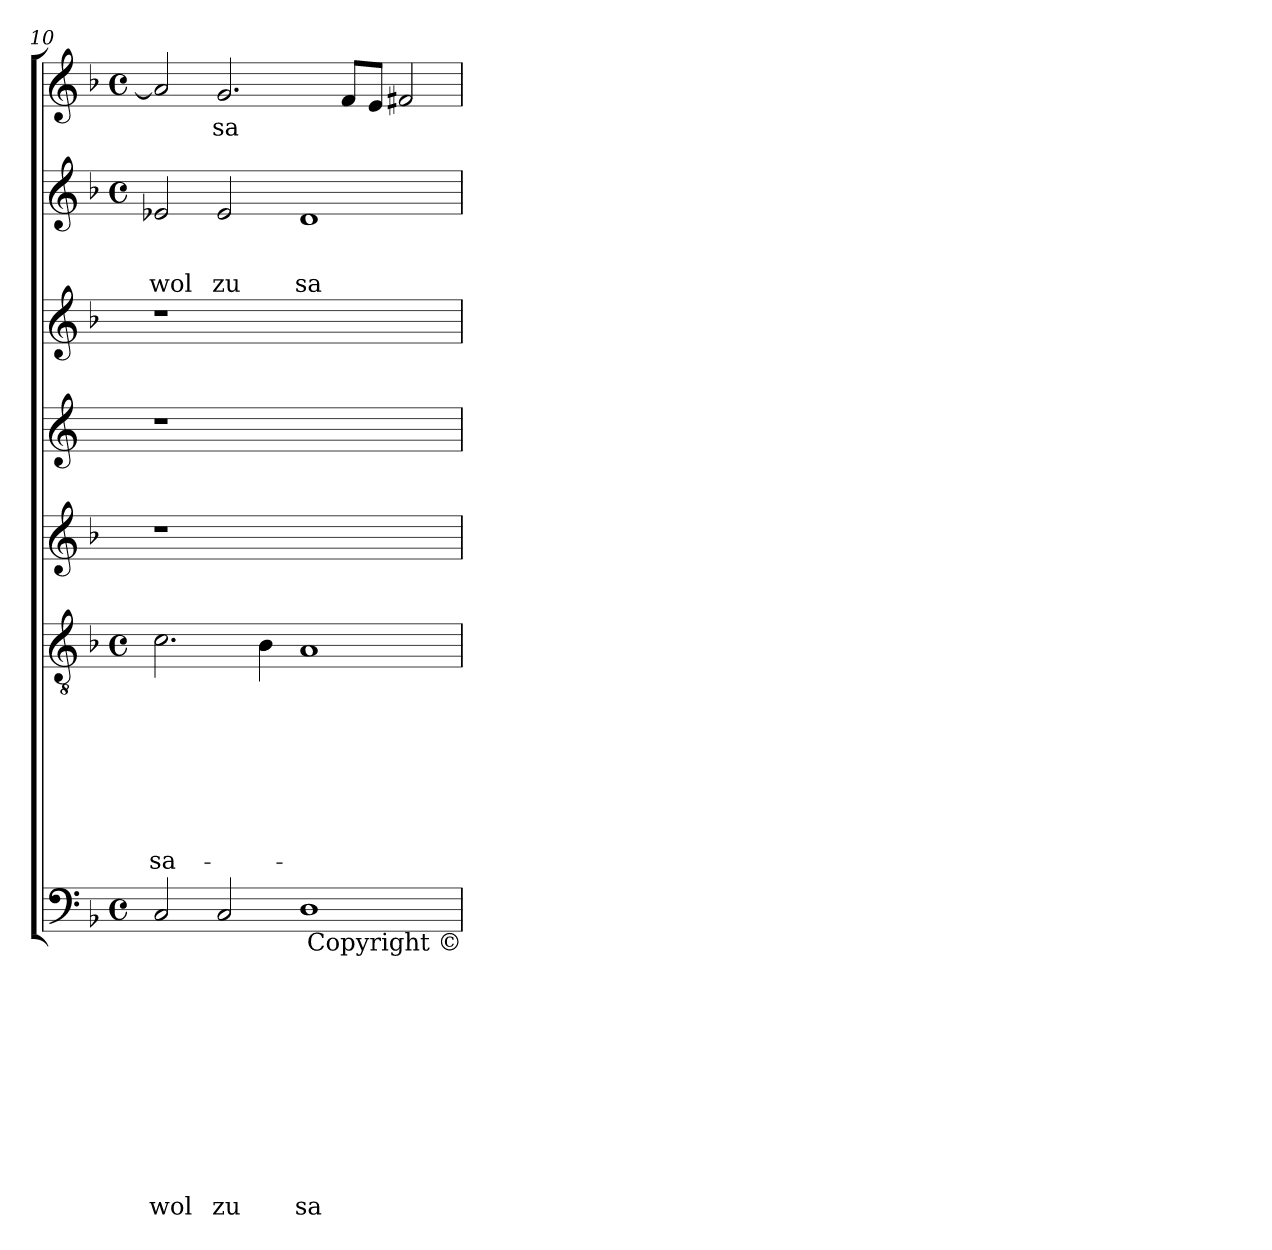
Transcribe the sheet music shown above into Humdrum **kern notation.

**kern	**text	**text	**text	**text	**text	**text	**text	**text	**text	**text	**text	**kern	**text	**text	**text	**text	**text	**text	**text	**text	**kern	**kern	**kern	**kern	**text	**text	**text	**kern	**text
*part7	*part7	*part7	*part7	*part7	*part7	*part7	*part7	*part7	*part7	*part7	*part7	*part6	*part6	*part6	*part6	*part6	*part6	*part6	*part6	*part6	*part5	*part4	*part3	*part2	*part2	*part2	*part2	*part1	*part1
*staff7	*staff7	*staff7	*staff7	*staff7	*staff7	*staff7	*staff7	*staff7	*staff7	*staff7	*staff7	*staff6	*staff6	*staff6	*staff6	*staff6	*staff6	*staff6	*staff6	*staff6	*staff5	*staff4	*staff3	*staff2	*staff2	*staff2	*staff2	*staff1	*staff1
*clefF4	*	*	*	*	*	*	*	*	*	*	*	*clefGv2	*	*	*	*	*	*	*	*	*clefG2	*clefG2	*clefG2	*clefG2	*	*	*	*clefG2	*
*	*	*	*	*	*	*	*	*	*	*	*	*	*	*	*	*	*	*	*	*	*	*ITrd-3c-5	*	*	*	*	*	*	*
*k[b-]	*	*	*	*	*	*	*	*	*	*	*	*k[b-]	*	*	*	*	*	*	*	*	*k[b-]	*k[b-]	*k[b-]	*k[b-]	*	*	*	*k[b-]	*
*F:	*	*	*	*	*	*	*	*	*	*	*	*F:	*	*	*	*	*	*	*	*	*F:	*F:	*F:	*F:	*	*	*	*F:	*
*M4/4	*	*	*	*	*	*	*	*	*	*	*	*M4/4	*	*	*	*	*	*	*	*	*	*	*	*M4/4	*	*	*	*M4/4	*
*met(c)	*	*	*	*	*	*	*	*	*	*	*	*met(c)	*	*	*	*	*	*	*	*	*	*	*	*met(c)	*	*	*	*met(c)	*
=10	=10	=10	=10	=10	=10	=10	=10	=10	=10	=10	=10	=10	=10	=10	=10	=10	=10	=10	=10	=10	=10	=10	=10	=10	=10	=10	=10	=10	=10
!	!	!	!	!	!	!	!	!	!	!	!LO:LY:b	!	!	!	!	!	!	!	!	!LO:LY:b	!	!	!	!	!	!	!LO:LY:b	!	!
2C/	.	.	.	.	.	.	.	.	.	.	wol	2.c\	.	.	.	.	.	.	.	-sa-	1r	1r	1r	2e-X/	.	.	wol	2a/]	.
!	!	!	!	!	!	!	!	!	!	!	!LO:LY:b	!	!	!	!	!	!	!	!	!	!	!	!	!	!	!	!LO:LY:b	!	!LO:LY:b
2C/	.	.	.	.	.	.	.	.	.	.	zu	.	.	.	.	.	.	.	.	.	.	.	.	2e-/	.	.	zu	2.g/	sa
.	.	.	.	.	.	.	.	.	.	.	.	4B-\	.	.	.	.	.	.	.	.	.	.	.	.	.	.	.	.	.
!	!	!	!	!	!	!	!	!	!	!	!LO:LY:b	!	!	!	!	!	!	!	!	!	!	!	!	!	!	!	!LO:LY:b	!	!
1D	.	.	.	.	.	.	.	.	.	.	sa	1A	.	.	.	.	.	.	.	.	1ryy	1ryy	1ryy	1d	.	.	sa	.	.
.	.	.	.	.	.	.	.	.	.	.	.	.	.	.	.	.	.	.	.	.	.	.	.	.	.	.	.	8f/L	.
.	.	.	.	.	.	.	.	.	.	.	.	.	.	.	.	.	.	.	.	.	.	.	.	.	.	.	.	8e/J	.
.	.	.	.	.	.	.	.	.	.	.	.	.	.	.	.	.	.	.	.	.	.	.	.	.	.	.	.	2f#X/	.
!LO:TX:b:t=Copyright ©	!	!	!	!	!	!	!	!	!	!	!	!	!	!	!	!	!	!	!	!	!	!	!	!	!	!	!	!	!
=	=	=	=	=	=	=	=	=	=	=	=	=	=	=	=	=	=	=	=	=	=	=	=	=	=	=	=	=	=
*-	*-	*-	*-	*-	*-	*-	*-	*-	*-	*-	*-	*-	*-	*-	*-	*-	*-	*-	*-	*-	*-	*-	*-	*-	*-	*-	*-	*-	*-
